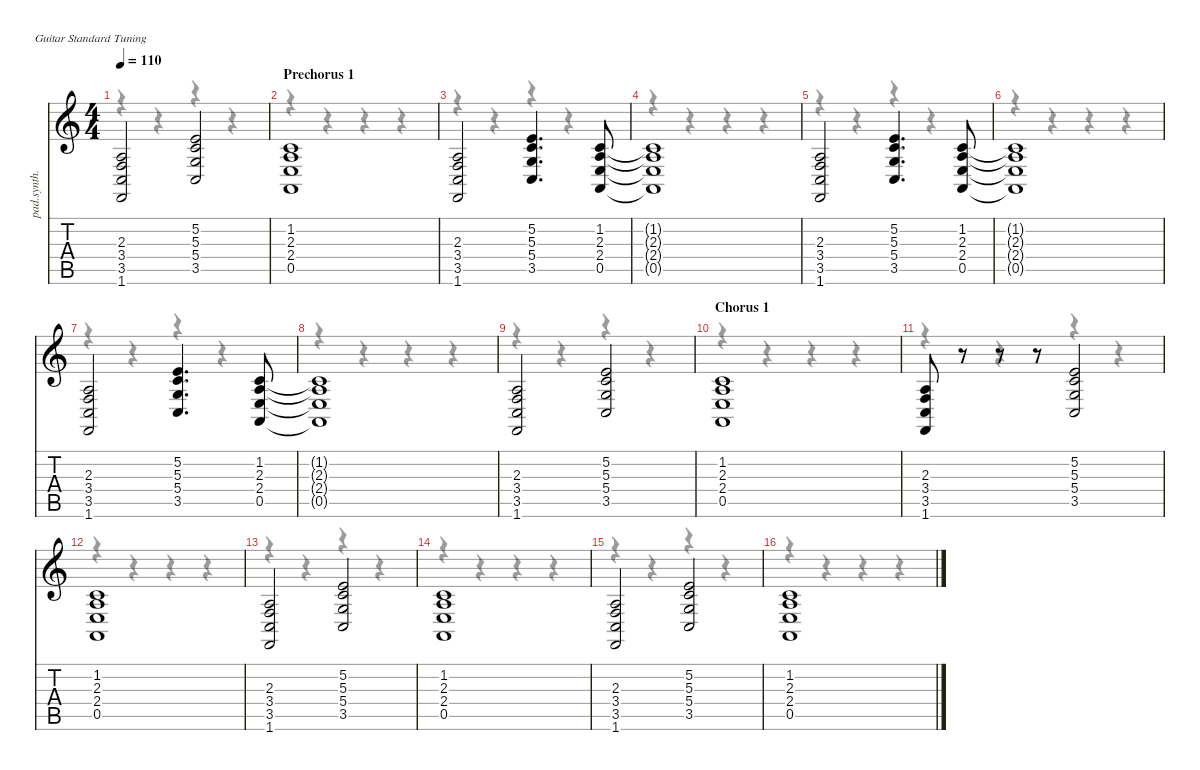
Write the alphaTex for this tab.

\defaultSystemsLayout 4
\hideDynamics
\bracketExtendMode nobrackets
\otherSystemsTrackNameOrientation horizontal
\track ("Pad" "pad.synth.") {instrument pad3polysynth}
\staff {score tabs}
\tuning (E4 B3 G3 D3 A2 E2)
\voice
\ts (4 4)
\tempo 110
\clef g2
\ks c
(2.3 3.4 3.5 1.6).2{dy f} (5.2 5.3 5.4 3.5).2 |
\section ("" "Prechorus 1")
(1.2 2.3 2.4 0.5).1 |
(2.3 3.4 3.5 1.6).2 (5.2 5.3 5.4 3.5).4{d} (1.2 2.3 2.4 0.5).8 |
(1.2{t} 2.3{t} 2.4{t} 0.5{t}).1 |
(2.3 3.4 3.5 1.6).2 (5.2 5.3 5.4 3.5).4{d} (1.2 2.3 2.4 0.5).8 |
(1.2{t} 2.3{t} 2.4{t} 0.5{t}).1 |
(2.3 3.4 3.5 1.6).2 (5.2 5.3 5.4 3.5).4{d} (1.2 2.3 2.4 0.5).8 |
(1.2{t} 2.3{t} 2.4{t} 0.5{t}).1 |
(2.3 3.4 3.5 1.6).2 (5.2 5.3 5.4 3.5).2 |
\section ("" "Chorus 1")
(1.2 2.3 2.4 0.5).1 |
(2.3 3.4 3.5 1.6).8 r.8 r.8 r.8 (5.2 5.3 5.4 3.5).2 |
(1.2 2.3 2.4 0.5).1 |
(2.3 3.4 3.5 1.6).2 (5.2 5.3 5.4 3.5).2 |
(1.2 2.3 2.4 0.5).1 |
(2.3 3.4 3.5 1.6).2 (5.2 5.3 5.4 3.5).2 |
(1.2 2.3 2.4 0.5).1
\voice
\clef g2
\ottava regular
\simile none
\ks c
r.4{dy mf} r.4 r.4 r.4 |
r.4 r.4 r.4 r.4 |
r.4 r.4 r.4 r.4 |
r.4 r.4 r.4 r.4 |
r.4 r.4 r.4 r.4 |
r.4 r.4 r.4 r.4 |
r.4 r.4 r.4 r.4 |
r.4 r.4 r.4 r.4 |
r.4 r.4 r.4 r.4 |
r.4 r.4 r.4 r.4 |
r.4 r.4 r.4 r.4 |
r.4 r.4 r.4 r.4 |
r.4 r.4 r.4 r.4 |
r.4 r.4 r.4 r.4 |
r.4 r.4 r.4 r.4 |
r.4 r.4 r.4 r.4
